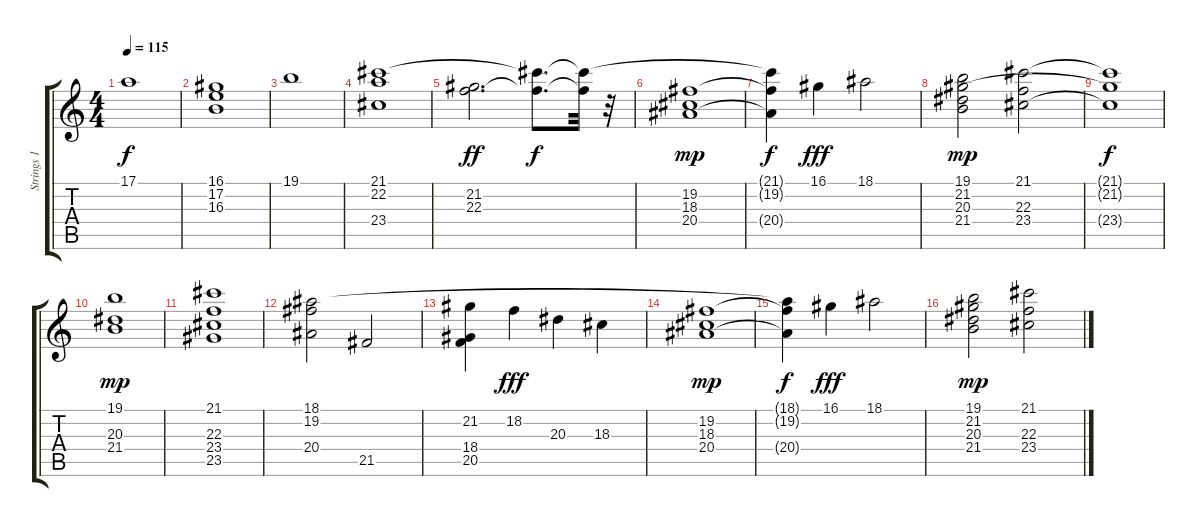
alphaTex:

\track ("Strings 1" "Strings 1") {instrument stringensemble1}
\staff {score tabs}
\tuning (E4 B3 G3 D3 A2 E2) {hide}
\ts (4 4)
\tempo 115
\clef g2
\ks c
17.1{t}.1{dy f} |
(16.1 17.2 16.3).1 |
19.1.1 |
(21.1 22.2 23.4).1 |
(21.2 22.3).2{d dy ff} (21.1{t} 22.3{t}).8{d dy f} (21.1{t} 22.3{t}).32 r.32 |
(19.2 18.3 20.4).1{dy mp} |
(21.1{t} 19.2{t} 20.4{t}).4{dy f} 16.1.4{dy fff} 18.1.2 |
(19.1 21.2 20.3 21.4).2{dy mp} (21.1 22.3 23.4).2 |
(21.1{t} 21.2{t} 23.4{t}).1{dy f} |
(19.1 20.3 21.4).1{dy mp} |
(21.1 22.3 23.4 23.5).1 |
(18.1 19.2 20.4).2 21.5.2 |
(21.2 18.4 20.5).4 18.2.4{dy fff} 20.3.4 18.3.4 |
(19.2 18.3 20.4).1{dy mp} |
(18.1{t} 19.2{t} 20.4{t}).4{dy f} 16.1.4{dy fff} 18.1.2 |
(19.1 21.2 20.3 21.4).2{dy mp} (21.1 22.3 23.4).2
